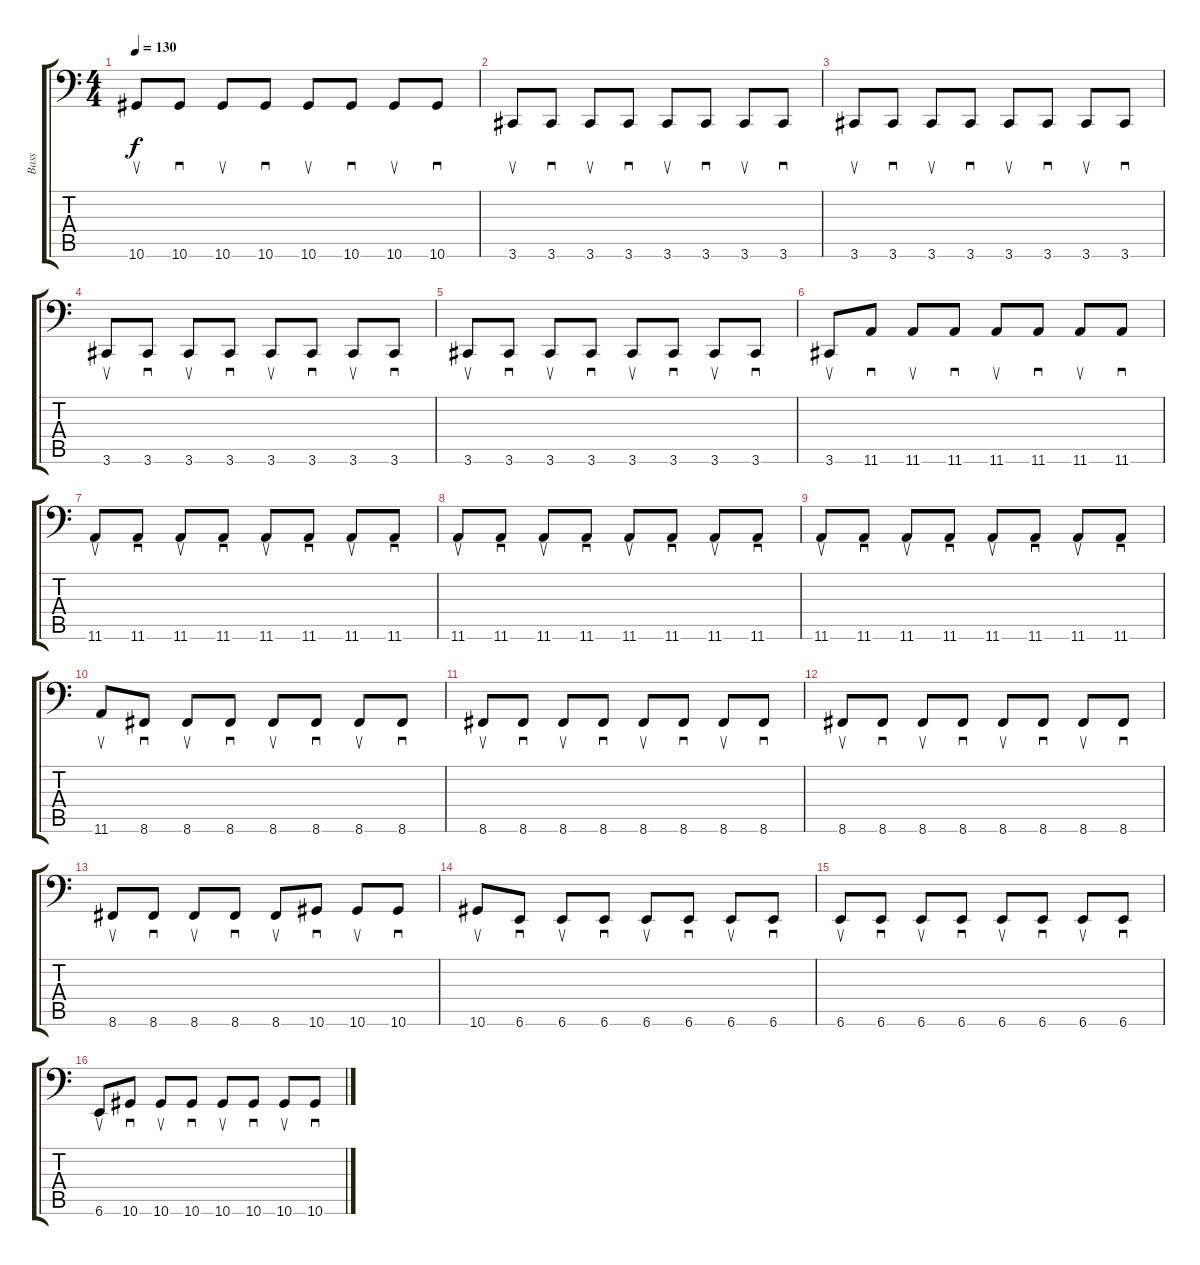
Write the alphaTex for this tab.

\track ("Bass" "Bass") {instrument electricbassfinger}
\staff {score tabs}
\tuning (C3 G2 Eb2 Bb1 F1 Bb0) {hide}
\ts (4 4)
\tempo 130
\clef f4
\ks c
10.6.8{su dy f} 10.6.8{sd} 10.6.8{su} 10.6.8{sd} 10.6.8{su} 10.6.8{sd} 10.6.8{su} 10.6.8{sd} |
3.6.8{su} 3.6.8{sd} 3.6.8{su} 3.6.8{sd} 3.6.8{su} 3.6.8{sd} 3.6.8{su} 3.6.8{sd} |
3.6.8{su} 3.6.8{sd} 3.6.8{su} 3.6.8{sd} 3.6.8{su} 3.6.8{sd} 3.6.8{su} 3.6.8{sd} |
3.6.8{su} 3.6.8{sd} 3.6.8{su} 3.6.8{sd} 3.6.8{su} 3.6.8{sd} 3.6.8{su} 3.6.8{sd} |
3.6.8{su} 3.6.8{sd} 3.6.8{su} 3.6.8{sd} 3.6.8{su} 3.6.8{sd} 3.6.8{su} 3.6.8{sd} |
3.6.8{su} 11.6.8{sd} 11.6.8{su} 11.6.8{sd} 11.6.8{su} 11.6.8{sd} 11.6.8{su} 11.6.8{sd} |
11.6.8{su} 11.6.8{sd} 11.6.8{su} 11.6.8{sd} 11.6.8{su} 11.6.8{sd} 11.6.8{su} 11.6.8{sd} |
11.6.8{su} 11.6.8{sd} 11.6.8{su} 11.6.8{sd} 11.6.8{su} 11.6.8{sd} 11.6.8{su} 11.6.8{sd} |
11.6.8{su} 11.6.8{sd} 11.6.8{su} 11.6.8{sd} 11.6.8{su} 11.6.8{sd} 11.6.8{su} 11.6.8{sd} |
11.6.8{su} 8.6.8{sd} 8.6.8{su} 8.6.8{sd} 8.6.8{su} 8.6.8{sd} 8.6.8{su} 8.6.8{sd} |
8.6.8{su} 8.6.8{sd} 8.6.8{su} 8.6.8{sd} 8.6.8{su} 8.6.8{sd} 8.6.8{su} 8.6.8{sd} |
8.6.8{su} 8.6.8{sd} 8.6.8{su} 8.6.8{sd} 8.6.8{su} 8.6.8{sd} 8.6.8{su} 8.6.8{sd} |
8.6.8{su} 8.6.8{sd} 8.6.8{su} 8.6.8{sd} 8.6.8{su} 10.6.8{sd} 10.6.8{su} 10.6.8{sd} |
10.6.8{su} 6.6.8{sd} 6.6.8{su} 6.6.8{sd} 6.6.8{su} 6.6.8{sd} 6.6.8{su} 6.6.8{sd} |
6.6.8{su} 6.6.8{sd} 6.6.8{su} 6.6.8{sd} 6.6.8{su} 6.6.8{sd} 6.6.8{su} 6.6.8{sd} |
6.6.8{su} 10.6.8{sd} 10.6.8{su} 10.6.8{sd} 10.6.8{su} 10.6.8{sd} 10.6.8{su} 10.6.8{sd}
